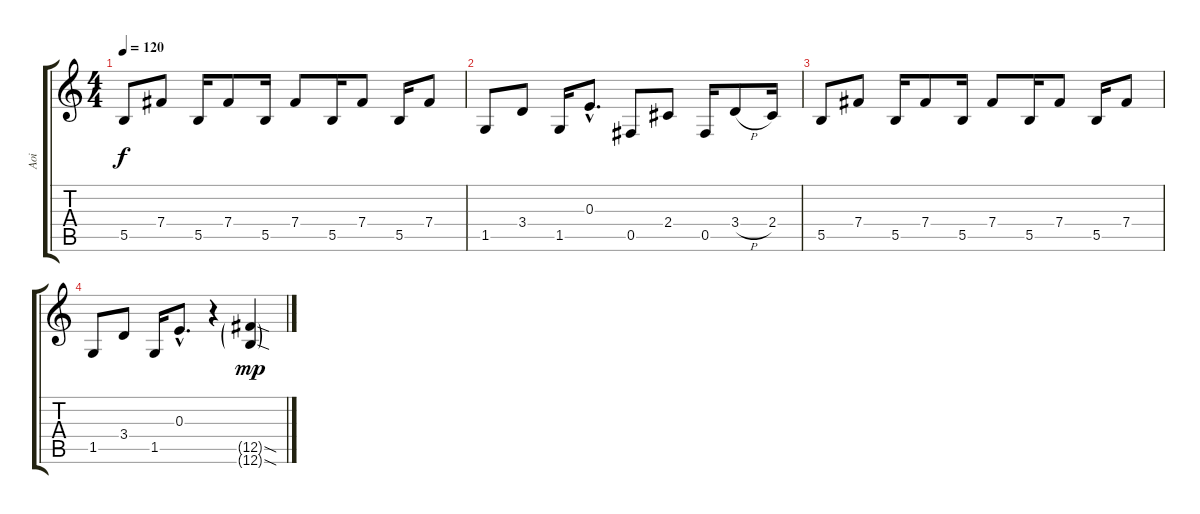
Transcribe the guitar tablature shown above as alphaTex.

\track ("Aoi" "Aoi") {instrument distortionguitar}
\staff {score tabs}
\tuning (Db4 Ab3 E3 B2 Gb2 B1) {hide}
\ts (4 4)
\tempo 120
\clef g2
\ks c
5.5.8{dy f} 7.4.8 5.5.16 7.4.8 5.5.16 7.4.8 5.5.16 7.4.8 5.5.16 7.4.8 |
1.5.8 3.4.8 1.5.16 0.3{hac}.8{d} 0.5.8 2.4.8 0.5.16 3.4{h}.8 2.4.16 |
5.5.8 7.4.8 5.5.16 7.4.8 5.5.16 7.4.8 5.5.16 7.4.8 5.5.16 7.4.8 |
1.5.8 3.4.8 1.5.16 0.3{hac}.8{d} r.4 (12.5{sod g} 12.6{sod g}).4{dy mp}
